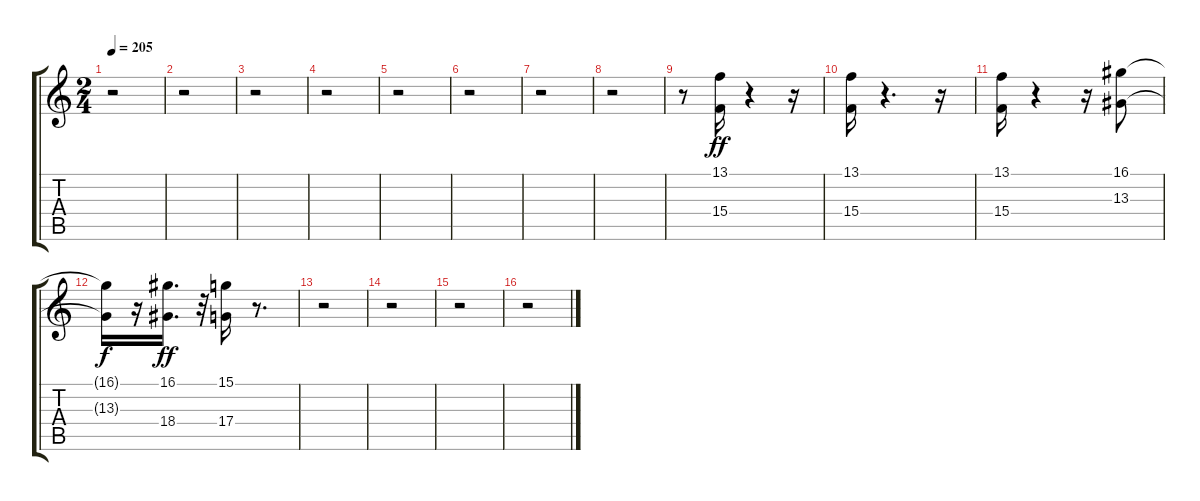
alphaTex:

\track "" {instrument brasssection}
\staff {score tabs}
\tuning (E4 B3 G3 D3 A2 E2) {hide}
\ts (2 4)
\tempo 205
\clef g2
\ks c
r.2{dy f} |
r.2 |
r.2 |
r.2 |
r.2 |
r.2 |
r.2 |
r.2 |
r.8 (13.1 15.4).16{dy ff} r.4 r.16 |
(13.1 15.4).16 r.4{d} r.16 |
(13.1 15.4).16 r.4 r.16 (16.1 13.3).8 |
(16.1{t} 13.3{t}).16{dy f} r.16 (16.1 18.4).16{d dy ff} r.32 (15.1 17.4).16 r.8{d} |
r.2 |
r.2 |
r.2 |
r.2
